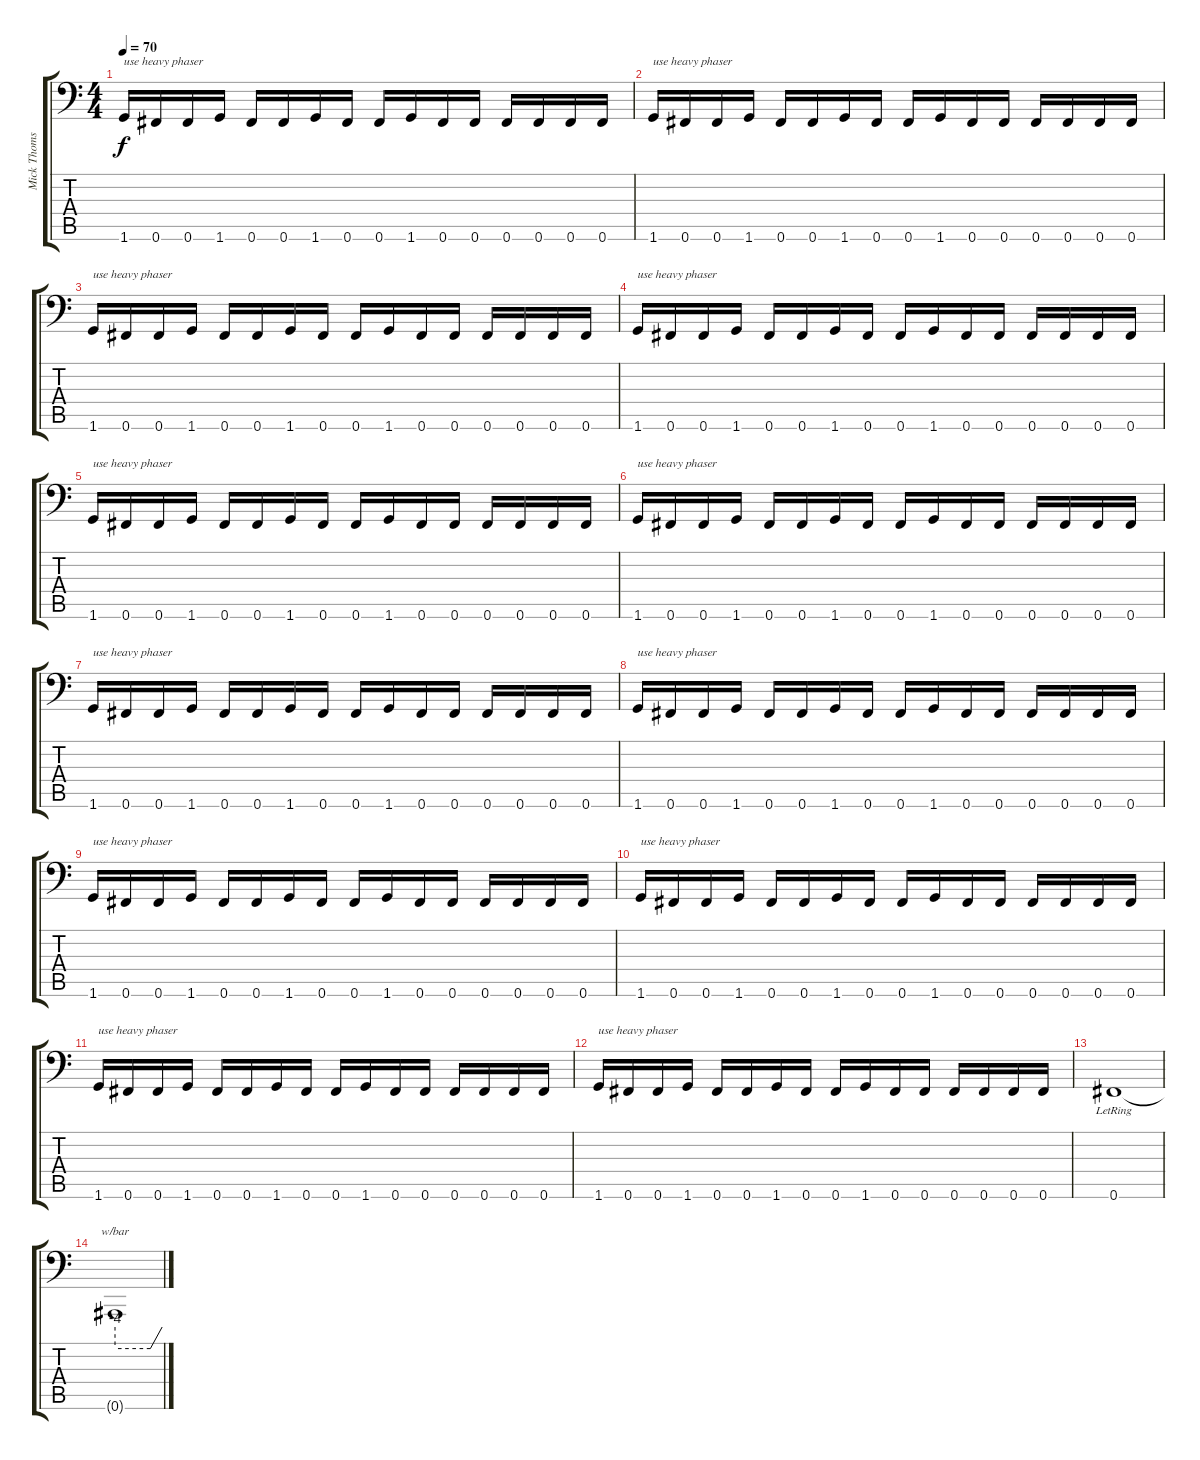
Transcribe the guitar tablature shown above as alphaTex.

\track ("Mick Thomson" "Mick Thoms") {instrument distortionguitar}
\staff {score tabs}
\tuning (Db4 Ab3 E3 B2 Gb2 Gb1) {hide}
\ts (4 4)
\tempo 70
\clef f4
\ks c
1.6.16{txt "use heavy phaser" dy f instrument pad6metallic} 0.6.16 0.6.16 1.6.16 0.6.16 0.6.16 1.6.16 0.6.16 0.6.16 1.6.16 0.6.16 0.6.16 0.6.16 0.6.16 0.6.16 0.6.16 |
1.6.16{txt "use heavy phaser" instrument pad6metallic} 0.6.16 0.6.16 1.6.16 0.6.16 0.6.16 1.6.16 0.6.16 0.6.16 1.6.16 0.6.16 0.6.16 0.6.16 0.6.16 0.6.16 0.6.16 |
1.6.16{txt "use heavy phaser" instrument pad6metallic} 0.6.16 0.6.16 1.6.16 0.6.16 0.6.16 1.6.16 0.6.16 0.6.16 1.6.16 0.6.16 0.6.16 0.6.16 0.6.16 0.6.16 0.6.16 |
1.6.16{txt "use heavy phaser" instrument pad6metallic} 0.6.16 0.6.16 1.6.16 0.6.16 0.6.16 1.6.16 0.6.16 0.6.16 1.6.16 0.6.16 0.6.16 0.6.16 0.6.16 0.6.16 0.6.16 |
1.6.16{txt "use heavy phaser" instrument pad6metallic} 0.6.16 0.6.16 1.6.16 0.6.16 0.6.16 1.6.16 0.6.16 0.6.16 1.6.16 0.6.16 0.6.16 0.6.16 0.6.16 0.6.16 0.6.16 |
1.6.16{txt "use heavy phaser" instrument pad6metallic} 0.6.16 0.6.16 1.6.16 0.6.16 0.6.16 1.6.16 0.6.16 0.6.16 1.6.16 0.6.16 0.6.16 0.6.16 0.6.16 0.6.16 0.6.16 |
1.6.16{txt "use heavy phaser" instrument pad6metallic} 0.6.16 0.6.16 1.6.16 0.6.16 0.6.16 1.6.16 0.6.16 0.6.16 1.6.16 0.6.16 0.6.16 0.6.16 0.6.16 0.6.16 0.6.16 |
1.6.16{txt "use heavy phaser" instrument pad6metallic} 0.6.16 0.6.16 1.6.16 0.6.16 0.6.16 1.6.16 0.6.16 0.6.16 1.6.16 0.6.16 0.6.16 0.6.16 0.6.16 0.6.16 0.6.16 |
1.6.16{txt "use heavy phaser" instrument pad6metallic} 0.6.16 0.6.16 1.6.16 0.6.16 0.6.16 1.6.16 0.6.16 0.6.16 1.6.16 0.6.16 0.6.16 0.6.16 0.6.16 0.6.16 0.6.16 |
1.6.16{txt "use heavy phaser" instrument pad6metallic} 0.6.16 0.6.16 1.6.16 0.6.16 0.6.16 1.6.16 0.6.16 0.6.16 1.6.16 0.6.16 0.6.16 0.6.16 0.6.16 0.6.16 0.6.16 |
1.6.16{txt "use heavy phaser" instrument pad6metallic} 0.6.16 0.6.16 1.6.16 0.6.16 0.6.16 1.6.16 0.6.16 0.6.16 1.6.16 0.6.16 0.6.16 0.6.16 0.6.16 0.6.16 0.6.16 |
1.6.16{txt "use heavy phaser" instrument pad6metallic} 0.6.16 0.6.16 1.6.16 0.6.16 0.6.16 1.6.16 0.6.16 0.6.16 1.6.16 0.6.16 0.6.16 0.6.16 0.6.16 0.6.16 0.6.16 |
0.6{lr}.1{instrument distortionguitar} |
0.6{t}.1{tbe (custom default 0 -16 45 -16 60 0)}
